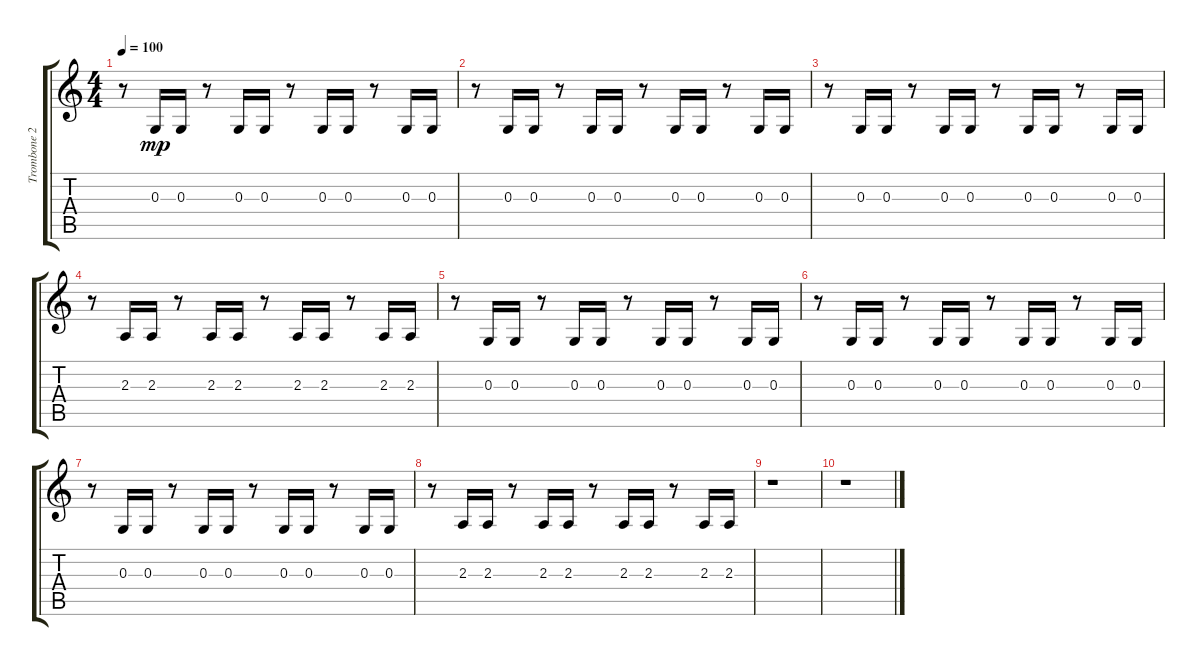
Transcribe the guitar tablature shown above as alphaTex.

\track ("Trombone 2" "Trombone 2") {instrument trombone}
\staff {score tabs}
\tuning (E4 B3 G3 D3 A2 E2) {hide}
\ts (4 4)
\tempo 100
\clef g2
\ks c
r.8{dy mp} 0.3.16 0.3.16 r.8 0.3.16 0.3.16 r.8 0.3.16 0.3.16 r.8 0.3.16 0.3.16 |
r.8 0.3.16 0.3.16 r.8 0.3.16 0.3.16 r.8 0.3.16 0.3.16 r.8 0.3.16 0.3.16 |
r.8 0.3.16 0.3.16 r.8 0.3.16 0.3.16 r.8 0.3.16 0.3.16 r.8 0.3.16 0.3.16 |
r.8 2.3.16 2.3.16 r.8 2.3.16 2.3.16 r.8 2.3.16 2.3.16 r.8 2.3.16 2.3.16 |
r.8 0.3.16 0.3.16 r.8 0.3.16 0.3.16 r.8 0.3.16 0.3.16 r.8 0.3.16 0.3.16 |
r.8 0.3.16 0.3.16 r.8 0.3.16 0.3.16 r.8 0.3.16 0.3.16 r.8 0.3.16 0.3.16 |
r.8 0.3.16 0.3.16 r.8 0.3.16 0.3.16 r.8 0.3.16 0.3.16 r.8 0.3.16 0.3.16 |
r.8 2.3.16 2.3.16 r.8 2.3.16 2.3.16 r.8 2.3.16 2.3.16 r.8 2.3.16 2.3.16 |
r.1 |
r.1
